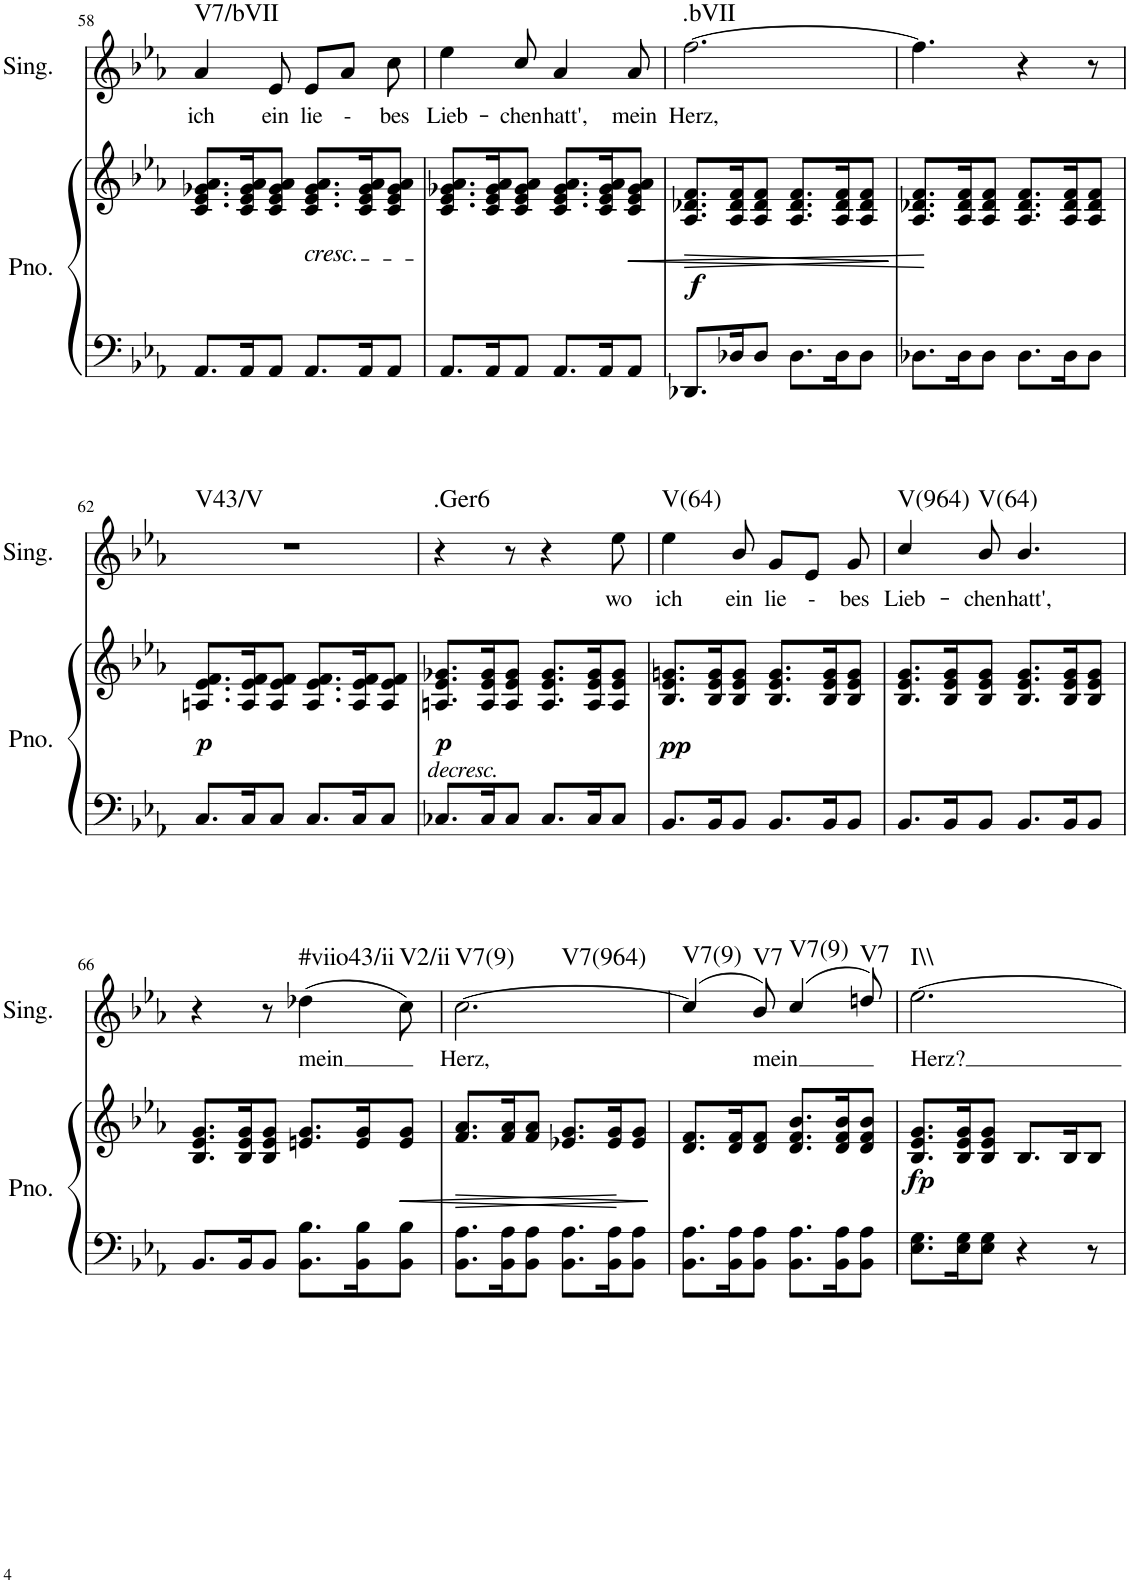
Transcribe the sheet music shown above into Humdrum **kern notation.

**kern	**kern	**dynam	**kern	**text	**harte
*part2	*part2	*part2	*part1	*part1	*part1
*staff3	*staff2	*staff2/3	*staff1	*staff1	*
*I"Pianoforte	*	*	*I"Singstimme	*	*
*I'Pno.	*	*	*I'Sing.	*	*
!!LO:PB:g=z
*clefF4	*clefG2	*	*clefG2	*	*
*k[b-e-a-]	*k[b-e-a-]	*	*k[b-e-a-]	*	*
*M6/8	*M6/8	*	*M6/8	*	*
=58	=58	=58	=58	=58	=58
!	!	!	!	!LO:LY:b	!LO:H:kt=V7/bVII
8.AA-/L	8.c/ 8.e-/ 8.g-X/ 8.a-/L	.	4a-/	ich	N
16AA-/K	16c/ 16e-/ 16g-/ 16a-/K	.	.	.	.
!	!	!	!	!LO:LY:b	!
8AA-/J	8c/ 8e-/ 8g-/ 8a-/J	.	8e-/	ein	.
!	!LO:TX:b:i:t=cresc.	!	!	!	!
!	!	!	!	!LO:LY:b	!
8.AA-/L	8.c/ 8.e-/ 8.g-/ 8.a-/L	.	8e-/L	lie	.
!	!	!	!	!LO:LY:b	!
.	.	.	8a-/J	-	.
16AA-/K	16c/ 16e-/ 16g-/ 16a-/K	.	.	.	.
!	!	!	!	!LO:LY:b	!
8AA-/J	8c/ 8e-/ 8g-/ 8a-/J	.	8cc\	bes	.
=59	=59	=59	=59	=59	=59
!	!	!	!	!LO:LY:b	!
8.AA-/L	8.c/ 8.e-/ 8.g-X/ 8.a-/L	.	4ee-\	Lieb-	.
16AA-/K	16c/ 16e-/ 16g-/ 16a-/K	.	.	.	.
!	!	!	!	!LO:LY:b	!
8AA-/J	8c/ 8e-/ 8g-/ 8a-/J	.	8cc/	-chen	.
!	!	!	!	!LO:LY:b	!
8.AA-/L	8.c/ 8.e-/ 8.g-/ 8.a-/L	.	4a-/	hatt',	.
16AA-/K	16c/ 16e-/ 16g-/ 16a-/K	.	.	.	.
!	!	!LO:HP:b	!	!LO:LY:b	!
8AA-/J	8c/ 8e-/ 8g-/ 8a-/J	<	8a-/	mein	.
.	.	[	.	.	.
=60	=60	=60	=60	=60	=60
!	!	!LO:HP:b	!	!LO:LY:b	!
!	!	!LO:DY:n=1:a=2	!	!	!LO:H:kt=.bVII
8.DD-X/L	8.A-/ 8.d-X/ 8.f/L	> f	[2.ff\	Herz,	N
16D-X/K	16A-/ 16d-/ 16f/K	]	.	.	.
8D-/J	8A-/ 8d-/ 8f/J	.	.	.	.
8.D-\L	8.A-/ 8.d-/ 8.f/L	.	.	.	.
16D-\K	16A-/ 16d-/ 16f/K	.	.	.	.
8D-\J	8A-/ 8d-/ 8f/J	.	.	.	.
=61	=61	=61	=61	=61	=61
8.D-X\L	8.A-/ 8.d-X/ 8.f/L	.	4.ff\]	.	.
16D-\K	16A-/ 16d-/ 16f/K	.	.	.	.
8D-\J	8A-/ 8d-/ 8f/J	.	.	.	.
8.D-\L	8.A-/ 8.d-/ 8.f/L	.	4r	.	.
16D-\K	16A-/ 16d-/ 16f/K	.	.	.	.
8D-\J	8A-/ 8d-/ 8f/J	.	8r	.	.
!!LO:LB:g=z
=62	=62	=62	=62	=62	=62
!	!	!LO:DY:b	!	!	!LO:H:kt=V43/V
8.C/L	8.An/ 8.e-/ 8.f/L	p	2.r	.	N
16C/K	16A/ 16e-/ 16f/K	.	.	.	.
8C/J	8A/ 8e-/ 8f/J	.	.	.	.
8.C/L	8.A/ 8.e-/ 8.f/L	.	.	.	.
16C/K	16A/ 16e-/ 16f/K	.	.	.	.
8C/J	8A/ 8e-/ 8f/J	.	.	.	.
=63	=63	=63	=63	=63	=63
!	!LO:TX:b:i:t=decresc.	!	!	!	!
!	!	!LO:DY:b	!	!	!LO:H:kt=.Ger6
8.C-X/L	8.An/ 8.e-/ 8.g-X/L	p	4r	.	N
16C-/K	16A/ 16e-/ 16g-/K	.	.	.	.
8C-/J	8A/ 8e-/ 8g-/J	.	8r	.	.
8.C-/L	8.A/ 8.e-/ 8.g-/L	.	4r	.	.
16C-/K	16A/ 16e-/ 16g-/K	.	.	.	.
!	!	!	!	!LO:LY:b	!
8C-/J	8A/ 8e-/ 8g-/J	.	8ee-\	wo	.
=64	=64	=64	=64	=64	=64
!	!	!LO:DY:a=2	!	!LO:LY:b	!LO:H:kt=V(64)
8.BB-/L	8.B-/ 8.e-/ 8.gn/L	pp	4ee-\	ich	N
16BB-/K	16B-/ 16e-/ 16g/K	.	.	.	.
!	!	!	!	!LO:LY:b	!
8BB-/J	8B-/ 8e-/ 8g/J	.	8b-/	ein	.
!	!	!	!	!LO:LY:b	!
8.BB-/L	8.B-/ 8.e-/ 8.g/L	.	8g/L	lie	.
!	!	!	!	!LO:LY:b	!
.	.	.	8e-/J	-	.
16BB-/K	16B-/ 16e-/ 16g/K	.	.	.	.
!	!	!	!	!LO:LY:b	!
8BB-/J	8B-/ 8e-/ 8g/J	.	8g/	bes	.
=65	=65	=65	=65	=65	=65
!	!	!	!	!LO:LY:b	!LO:H:kt=V(964)
8.BB-/L	8.B-/ 8.e-/ 8.g/L	.	4cc/	Lieb-	N
16BB-/K	16B-/ 16e-/ 16g/K	.	.	.	.
!	!	!	!	!LO:LY:b	!LO:H:kt=V(64)
8BB-/J	8B-/ 8e-/ 8g/J	.	8b-/	-chen	N
!	!	!	!	!LO:LY:b	!
8.BB-/L	8.B-/ 8.e-/ 8.g/L	.	4.b-/	hatt',	.
16BB-/K	16B-/ 16e-/ 16g/K	.	.	.	.
8BB-/J	8B-/ 8e-/ 8g/J	.	.	.	.
!!LO:LB:g=z
=66	=66	=66	=66	=66	=66
8.BB-/L	8.B-/ 8.e-/ 8.g/L	.	4r	.	.
16BB-/K	16B-/ 16e-/ 16g/K	.	.	.	.
8BB-/J	8B-/ 8e-/ 8g/J	.	8r	.	.
!	!	!	!	!LO:LY:b	!LO:H:kt=#viio43/ii
8.BB-\ 8.B-\L	8.en/ 8.g/L	.	(4dd-X\	mein	N
16BB-\ 16B-\K	16e/ 16g/K	.	.	.	.
!	!	!LO:HP:b	!	!	!LO:H:kt=V2/ii
8BB-\ 8B-\J	8e/ 8g/J	<	8cc\)	.	N
.	.	[	.	.	.
=67	=67	=67	=67	=67	=67
!	!	!LO:HP:b	!	!LO:LY:b	!LO:H:n=1:kt=V7(9)
!	!	!	!	!	!LO:H:n=2:kt=V7(964)
8.BB-\ 8.A-\L	8.f/ 8.a-/L	>	[2.cc\	Herz,	N N
16BB-\ 16A-\K	16f/ 16a-/K	]	.	.	.
8BB-\ 8A-\J	8f/ 8a-/J	.	.	.	.
8.BB-\ 8.A-\L	8.e-X/ 8.g/L	.	.	.	.
16BB-\ 16A-\K	16e-/ 16g/K	.	.	.	.
8BB-\ 8A-\J	8e-/ 8g/J	.	.	.	.
=68	=68	=68	=68	=68	=68
!	!	!	!	!	!LO:H:kt=V7(9)
8.BB-\ 8.A-\L	8.d/ 8.f/L	.	(>4cc/]	.	N
16BB-\ 16A-\K	16d/ 16f/K	.	.	.	.
!	!	!	!	!LO:LY:b	!LO:H:kt=V7
8BB-\ 8A-\J	8d/ 8f/J	.	8b-/)	mein	N
!	!	!	!	!	!LO:H:kt=V7(9)
8.BB-\ 8.A-\L	8.d/ 8.f/ 8.b-/L	.	(>4cc/	.	N
16BB-\ 16A-\K	16d/ 16f/ 16b-/K	.	.	.	.
!	!	!	!	!	!LO:H:kt=V7
8BB-\ 8A-\J	8d/ 8f/ 8b-/J	.	8ddn/)	.	N
=69	=69	=69	=69	=69	=69
!	!	!LO:DY:a=2	!	!LO:LY:b	!LO:H:kt=I\\
8.E-\ 8.G\L	8.B-/ 8.e-/ 8.g/L	fp	[2.ee-\	Herz?	N
16E-\ 16G\K	16B-/ 16e-/ 16g/K	.	.	.	.
8E-\ 8G\J	8B-/ 8e-/ 8g/J	.	.	.	.
4r	8.B-/L	.	.	.	.
.	16B-/K	.	.	.	.
8r	8B-/J	.	.	.	.
=	=	=	=	=	=
*-	*-	*-	*-	*-	*-
